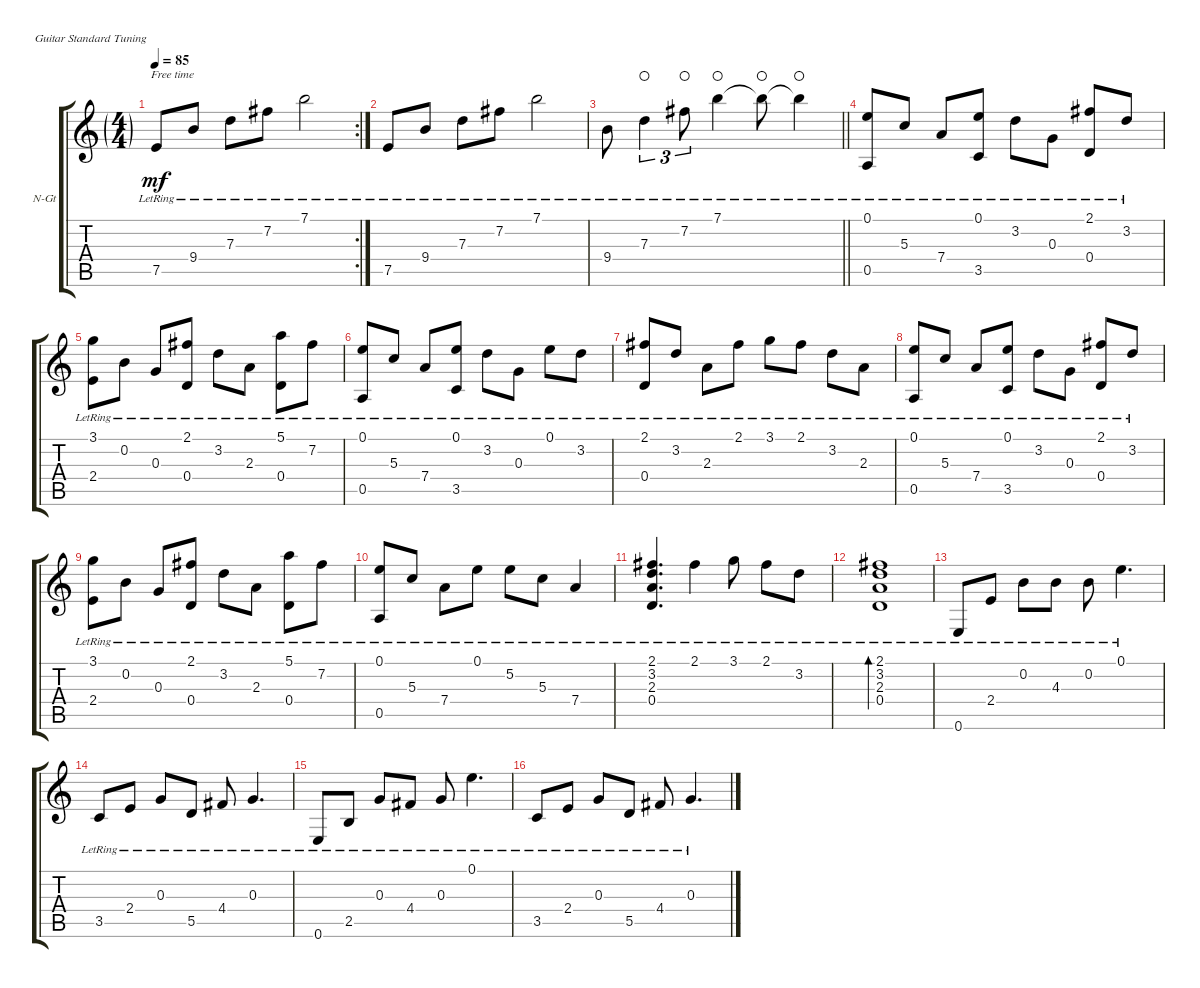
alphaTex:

\defaultSystemsLayout 4
\bracketExtendMode groupsimilarinstruments
\firstSystemTrackNameOrientation horizontal
\otherSystemsTrackNameOrientation horizontal
\track ("Nylon Guitar" "N-Gt") {instrument acousticguitarnylon}
\staff {score tabs}
\tuning (E4 B3 G3 D3 A2 E2)
\rc 2
\ts (4 4)
\ft
\tempo 85
\clef g2
\ks c
7.5{lr}.8{dy mf} 9.4{lr}.8 7.3{lr}.8 7.2{lr}.8 7.1{lr}.2 |
7.5{lr}.8 9.4{lr}.8 7.3{lr}.8 7.2{lr}.8 7.1{lr}.2 |
\barLineRight lightlight
9.4{lr}.8 7.3{lr}.4{tu (3 2) waho} 7.2{lr}.8{tu (3 2) waho} 7.1{lr}.4{waho} 7.1{lr t}.8{waho} 7.1{lr t}.4{waho} |
(0.5{lr} 0.1{lr}).8 5.3{lr}.8 7.4{lr}.8 (3.5{lr} 0.1{lr}).8 3.2{lr}.8 0.3{lr}.8 (0.4{lr} 2.1{lr}).8 3.2{lr}.8 |
(2.4{lr} 3.1{lr}).8 0.2{lr}.8 0.3{lr}.8 (0.4{lr} 2.1{lr}).8 3.2{lr}.8 2.3{lr}.8 (0.4{lr} 5.1{lr}).8 7.2{lr}.8 |
(0.5{lr} 0.1{lr}).8 5.3{lr}.8 7.4{lr}.8 (3.5{lr} 0.1{lr}).8 3.2{lr}.8 0.3{lr}.8 0.1{lr}.8 3.2{lr}.8 |
(2.1{lr} 0.4{lr}).8 3.2{lr}.8 2.3{lr}.8 2.1{lr}.8 3.1{lr}.8 2.1{lr}.8 3.2{lr}.8 2.3{lr}.8 |
(0.1{lr} 0.5{lr}).8 5.3{lr}.8 7.4{lr}.8 (3.5{lr} 0.1{lr}).8 3.2{lr}.8 0.3{lr}.8 (0.4{lr} 2.1{lr}).8 3.2{lr}.8 |
(3.1{lr} 2.4{lr}).8 0.2{lr}.8 0.3{lr}.8 (0.4{lr} 2.1{lr}).8 3.2{lr}.8 2.3{lr}.8 (0.4{lr} 5.1{lr}).8 7.2{lr}.8 |
(0.1{lr} 0.5{lr}).8 5.3{lr}.8 7.4{lr}.8 0.1{lr}.8 5.2{lr}.8 5.3{lr}.8 7.4{lr}.4 |
(2.1{lr} 3.2{lr} 2.3{lr} 0.4{lr}).4{d} 2.1{lr}.4 3.1{lr}.8 2.1{lr}.8 3.2{lr}.8 |
(2.1{lr} 3.2{lr} 2.3{lr} 0.4{lr}).1{bd 237} |
0.6{lr}.8 2.4{lr}.8 0.2{lr}.8 4.3{lr}.8 0.2{lr}.8 0.1{lr}.4{d} |
3.5{lr}.8 2.4{lr}.8 0.3{lr}.8 5.5{lr}.8 4.4{lr}.8 0.3{lr}.4{d} |
0.6{lr}.8 2.5{lr}.8 0.3{lr}.8 4.4{lr}.8 0.3{lr}.8 0.1{lr}.4{d} |
3.5{lr}.8 2.4{lr}.8 0.3{lr}.8 5.5{lr}.8 4.4{lr}.8 0.3{lr}.4{d}
